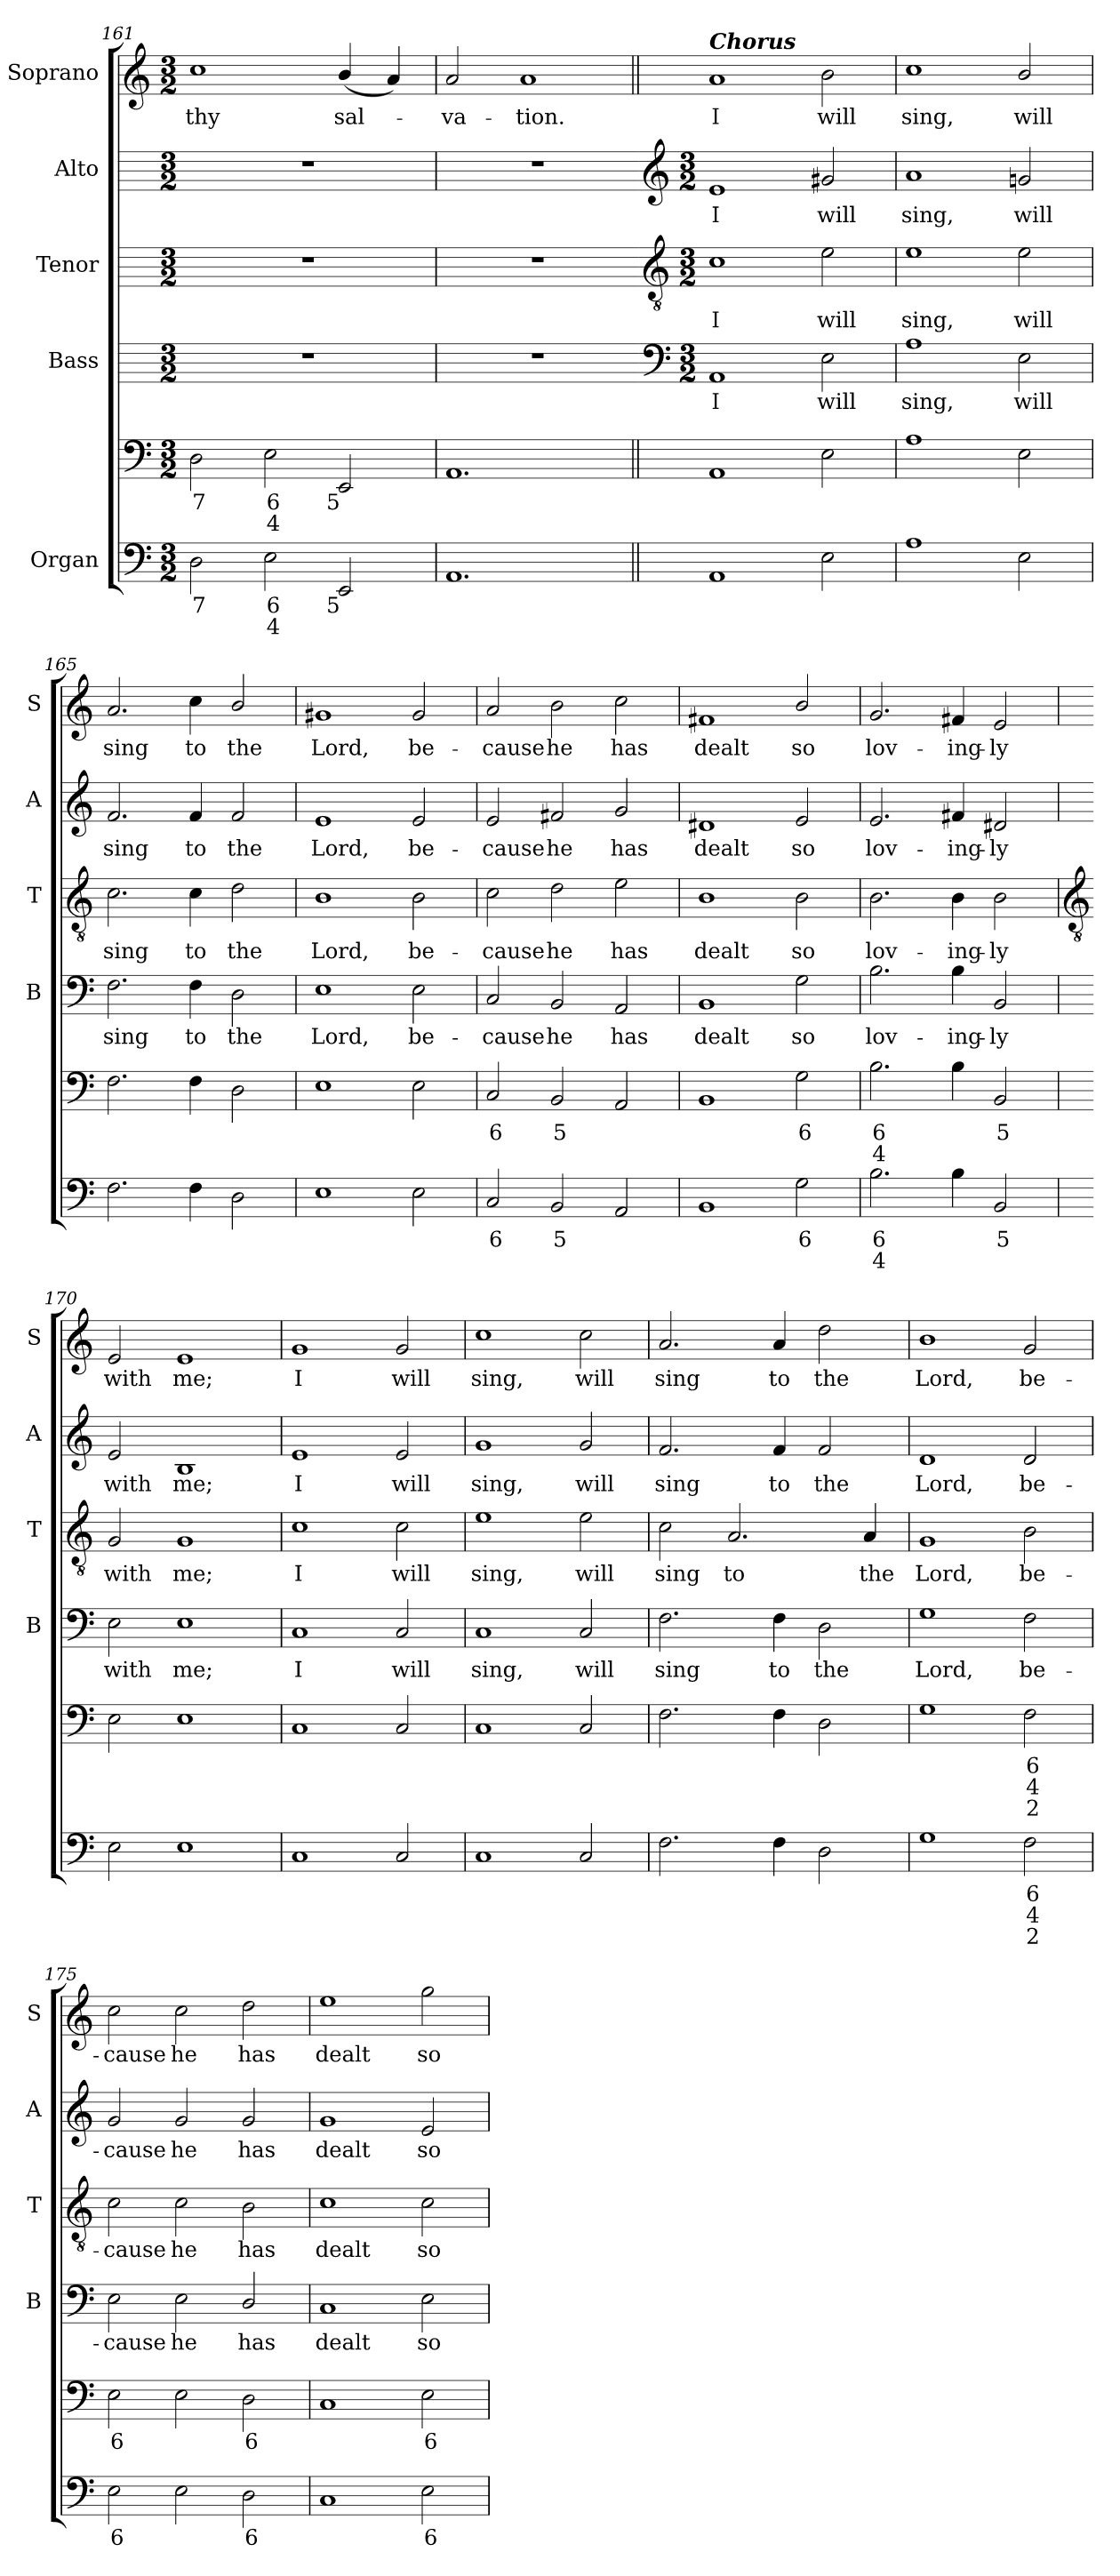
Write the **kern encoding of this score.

**kern	**text	**text	**text	**kern	**text	**text	**text	**kern	**text	**kern	**text	**kern	**text	**kern	**text
*part5	*part5	*part5	*part5	*part5	*part5	*part5	*part5	*part4	*part4	*part3	*part3	*part2	*part2	*part1	*part1
*staff6	*staff6	*staff6	*staff6	*staff5	*staff5	*staff5	*staff5	*staff4	*staff4	*staff3	*staff3	*staff2	*staff2	*staff1	*staff1
*I"Organ	*	*	*	*	*	*	*	*I"Bass	*	*I"Tenor	*	*I"Alto	*	*I"Soprano	*
*	*	*	*	*	*	*	*	*I'B	*	*I'T	*	*I'A	*	*I'S	*
*clefF4	*	*	*	*clefF4	*	*	*	*	*	*	*	*	*	*clefG2	*
*k[]	*	*	*	*k[]	*	*	*	*	*	*	*	*	*	*k[]	*
*C:	*	*	*	*C:	*	*	*	*	*	*	*	*	*	*C:	*
*M3/2	*	*	*	*M3/2	*	*	*	*M3/2	*	*M3/2	*	*M3/2	*	*M3/2	*
=161	=161	=161	=161	=161	=161	=161	=161	=161	=161	=161	=161	=161	=161	=161	=161
!	!LO:LY:b	!	!	!	!LO:LY:b	!	!	!	!	!	!	!	!	!	!LO:LY:b
2D	7	.	.	2D	7	.	.	1.r	.	1.r	.	1.r	.	1cc	thy
!	!LO:LY:b	!LO:LY:b	!	!	!LO:LY:b	!LO:LY:b	!	!	!	!	!	!	!	!	!
2E	6	4	.	2E	6	4	.	.	.	.	.	.	.	.	.
!	!LO:LY:b	!	!	!	!LO:LY:b	!	!	!	!	!	!	!	!	!	!LO:LY:b
2EE	5	.	.	2EE	5	.	.	.	.	.	.	.	.	(<4b/	sal-
.	.	.	.	.	.	.	.	.	.	.	.	.	.	4a)	.
=162	=162	=162	=162	=162	=162	=162	=162	=162	=162	=162	=162	=162	=162	=162	=162
!	!	!	!	!	!	!	!	!	!	!	!	!	!	!	!LO:LY:b
1.AA	.	.	.	1.AA	.	.	.	1.r	.	1.r	.	1.r	.	2a	va-
!	!	!	!	!	!	!	!	!	!	!	!	!	!	!	!LO:LY:b
.	.	.	.	.	.	.	.	.	.	.	.	.	.	1a	-tion.
!!LO:LB:g=z
=163||	=163||	=163||	=163||	=163||	=163||	=163||	=163||	=163	=163||	=163	=163||	=163	=163||	=163||	=163||
*	*	*	*	*	*	*	*	*clefF4	*	*clefGv2	*	*clefG2	*	*	*
*	*	*	*	*	*	*	*	*k[]	*	*k[]	*	*k[]	*	*	*
*	*	*	*	*	*	*	*	*C:	*	*C:	*	*C:	*	*	*
*	*	*	*	*	*	*	*	*M3/2	*	*M3/2	*	*M3/2	*	*	*
!	!	!	!	!	!	!	!	!	!	!	!	!	!	!LO:TX:a:Bi:t=Chorus	!
!	!	!	!	!	!	!	!	!	!LO:LY:b	!	!LO:LY:b	!	!LO:LY:b	!	!LO:LY:b
1AA	.	.	.	1AA	.	.	.	1AA	I	1c	I	1e	I	1a	I
!	!	!	!	!	!	!	!	!	!LO:LY:b	!	!LO:LY:b	!	!LO:LY:b	!	!LO:LY:b
2E	.	.	.	2E	.	.	.	2E	will	2e	will	2g#X	will	2b	will
=164	=164	=164	=164	=164	=164	=164	=164	=164	=164	=164	=164	=164	=164	=164	=164
!	!	!	!	!	!	!	!	!	!LO:LY:b	!	!LO:LY:b	!	!LO:LY:b	!	!LO:LY:b
1A	.	.	.	1A	.	.	.	1A	sing,	1e	sing,	1a	sing,	1cc	sing,
!	!	!	!	!	!	!	!	!	!LO:LY:b	!	!LO:LY:b	!	!LO:LY:b	!	!LO:LY:b
2E	.	.	.	2E	.	.	.	2E	will	2e	will	2gn	will	2b/	will
=165	=165	=165	=165	=165	=165	=165	=165	=165	=165	=165	=165	=165	=165	=165	=165
!	!	!	!	!	!	!	!	!	!LO:LY:b	!	!LO:LY:b	!	!LO:LY:b	!	!LO:LY:b
2.F	.	.	.	2.F	.	.	.	2.F	sing	2.c	sing	2.f	sing	2.a	sing
!	!	!	!	!	!	!	!	!	!LO:LY:b	!	!LO:LY:b	!	!LO:LY:b	!	!LO:LY:b
4F	.	.	.	4F	.	.	.	4F	to	4c	to	4f	to	4cc	to
!	!	!	!	!	!	!	!	!	!LO:LY:b	!	!LO:LY:b	!	!LO:LY:b	!	!LO:LY:b
2D	.	.	.	2D	.	.	.	2D	the	2d	the	2f	the	2b/	the
=166	=166	=166	=166	=166	=166	=166	=166	=166	=166	=166	=166	=166	=166	=166	=166
!	!	!	!	!	!	!	!	!	!LO:LY:b	!	!LO:LY:b	!	!LO:LY:b	!	!LO:LY:b
1E	.	.	.	1E	.	.	.	1E	Lord,	1B	Lord,	1e	Lord,	1g#X	Lord,
!	!	!	!	!	!	!	!	!	!LO:LY:b	!	!LO:LY:b	!	!LO:LY:b	!	!LO:LY:b
2E	.	.	.	2E	.	.	.	2E	be-	2B	be-	2e	be-	2g#	be-
=167	=167	=167	=167	=167	=167	=167	=167	=167	=167	=167	=167	=167	=167	=167	=167
!	!LO:LY:b	!	!	!	!LO:LY:b	!	!	!	!LO:LY:b	!	!LO:LY:b	!	!LO:LY:b	!	!LO:LY:b
2C	6	.	.	2C	6	.	.	2C	-cause	2c	-cause	2e	-cause	2a	-cause
!	!LO:LY:b	!	!	!	!LO:LY:b	!	!	!	!LO:LY:b	!	!LO:LY:b	!	!LO:LY:b	!	!LO:LY:b
2BB	5	.	.	2BB	5	.	.	2BB	he	2d	he	2f#X	he	2b	he
!	!	!	!	!	!	!	!	!	!LO:LY:b	!	!LO:LY:b	!	!LO:LY:b	!	!LO:LY:b
2AA	.	.	.	2AA	.	.	.	2AA	has	2e	has	2g	has	2cc	has
=168	=168	=168	=168	=168	=168	=168	=168	=168	=168	=168	=168	=168	=168	=168	=168
!	!	!	!	!	!	!	!	!	!LO:LY:b	!	!LO:LY:b	!	!LO:LY:b	!	!LO:LY:b
1BB	.	.	.	1BB	.	.	.	1BB	dealt	1B	dealt	1d#X	dealt	1f#X	dealt
!	!LO:LY:b	!	!	!	!LO:LY:b	!	!	!	!LO:LY:b	!	!LO:LY:b	!	!LO:LY:b	!	!LO:LY:b
2G	6	.	.	2G	6	.	.	2G	so	2B	so	2e	so	2b/	so
=169	=169	=169	=169	=169	=169	=169	=169	=169	=169	=169	=169	=169	=169	=169	=169
!	!LO:LY:b	!LO:LY:b	!	!	!LO:LY:b	!LO:LY:b	!	!	!LO:LY:b	!	!LO:LY:b	!	!LO:LY:b	!	!LO:LY:b
2.B	6	4	.	2.B	6	4	.	2.B	lov-	2.B	lov-	2.e	lov-	2.g	lov-
!	!	!	!	!	!	!	!	!	!LO:LY:b	!	!LO:LY:b	!	!LO:LY:b	!	!LO:LY:b
4B	.	.	.	4B	.	.	.	4B	-ing-	4B	-ing-	4f#X	-ing-	4f#X	-ing-
!	!LO:LY:b	!	!	!	!LO:LY:b	!	!	!	!LO:LY:b	!	!LO:LY:b	!	!LO:LY:b	!	!LO:LY:b
2BB	5	.	.	2BB	5	.	.	2BB	-ly	2B	-ly	2d#X	-ly	2e	-ly
!!LO:LB:g=z
=170	=170	=170	=170	=170	=170	=170	=170	=170	=170	=170	=170	=170	=170	=170	=170
*	*	*	*	*	*	*	*	*	*	*clefGv2	*	*	*	*	*
!	!	!	!	!	!	!	!	!	!LO:LY:b	!	!LO:LY:b	!	!LO:LY:b	!	!LO:LY:b
2E	.	.	.	2E	.	.	.	2E	with	2G	with	2e	with	2e	with
!	!	!	!	!	!	!	!	!	!LO:LY:b	!	!LO:LY:b	!	!LO:LY:b	!	!LO:LY:b
1E	.	.	.	1E	.	.	.	1E	me;	1G	me;	1B	me;	1e	me;
=171	=171	=171	=171	=171	=171	=171	=171	=171	=171	=171	=171	=171	=171	=171	=171
!	!	!	!	!	!	!	!	!	!LO:LY:b	!	!LO:LY:b	!	!LO:LY:b	!	!LO:LY:b
1C	.	.	.	1C	.	.	.	1C	I	1c	I	1e	I	1g	I
!	!	!	!	!	!	!	!	!	!LO:LY:b	!	!LO:LY:b	!	!LO:LY:b	!	!LO:LY:b
2C	.	.	.	2C	.	.	.	2C	will	2c	will	2e	will	2g	will
=172	=172	=172	=172	=172	=172	=172	=172	=172	=172	=172	=172	=172	=172	=172	=172
!	!	!	!	!	!	!	!	!	!LO:LY:b	!	!LO:LY:b	!	!LO:LY:b	!	!LO:LY:b
1C	.	.	.	1C	.	.	.	1C	sing,	1e	sing,	1g	sing,	1cc	sing,
!	!	!	!	!	!	!	!	!	!LO:LY:b	!	!LO:LY:b	!	!LO:LY:b	!	!LO:LY:b
2C	.	.	.	2C	.	.	.	2C	will	2e	will	2g	will	2cc	will
=173	=173	=173	=173	=173	=173	=173	=173	=173	=173	=173	=173	=173	=173	=173	=173
!	!	!	!	!	!	!	!	!	!LO:LY:b	!	!LO:LY:b	!	!LO:LY:b	!	!LO:LY:b
2.F	.	.	.	2.F	.	.	.	2.F	sing	2c	sing	2.f	sing	2.a	sing
!	!	!	!	!	!	!	!	!	!	!	!LO:LY:b	!	!	!	!
.	.	.	.	.	.	.	.	.	.	2.A/	to	.	.	.	.
!	!	!	!	!	!	!	!	!	!LO:LY:b	!	!	!	!LO:LY:b	!	!LO:LY:b
4F	.	.	.	4F	.	.	.	4F	to	.	.	4f	to	4a	to
!	!	!	!	!	!	!	!	!	!LO:LY:b	!	!	!	!LO:LY:b	!	!LO:LY:b
2D	.	.	.	2D	.	.	.	2D	the	.	.	2f	the	2dd	the
!	!	!	!	!	!	!	!	!	!	!	!LO:LY:b	!	!	!	!
.	.	.	.	.	.	.	.	.	.	4A/	the	.	.	.	.
=174	=174	=174	=174	=174	=174	=174	=174	=174	=174	=174	=174	=174	=174	=174	=174
!	!	!	!	!	!	!	!	!	!LO:LY:b	!	!LO:LY:b	!	!LO:LY:b	!	!LO:LY:b
1G	.	.	.	1G	.	.	.	1G	Lord,	1G	Lord,	1d	Lord,	1b	Lord,
!	!LO:LY:b	!LO:LY:b	!LO:LY:b	!	!LO:LY:b	!LO:LY:b	!LO:LY:b	!	!LO:LY:b	!	!LO:LY:b	!	!LO:LY:b	!	!LO:LY:b
2F	6	4	2	2F	6	4	2	2F	be-	2B	be-	2d	be-	2g	be-
=175	=175	=175	=175	=175	=175	=175	=175	=175	=175	=175	=175	=175	=175	=175	=175
!	!LO:LY:b	!	!	!	!LO:LY:b	!	!	!	!LO:LY:b	!	!LO:LY:b	!	!LO:LY:b	!	!LO:LY:b
2E	6	.	.	2E	6	.	.	2E	-cause	2c	-cause	2g	-cause	2cc	-cause
!	!	!	!	!	!	!	!	!	!LO:LY:b	!	!LO:LY:b	!	!LO:LY:b	!	!LO:LY:b
2E	.	.	.	2E	.	.	.	2E	he	2c	he	2g	he	2cc	he
!	!LO:LY:b	!	!	!	!LO:LY:b	!	!	!	!LO:LY:b	!	!LO:LY:b	!	!LO:LY:b	!	!LO:LY:b
2D	6	.	.	2D	6	.	.	2D/	has	2B	has	2g	has	2dd	has
=176	=176	=176	=176	=176	=176	=176	=176	=176	=176	=176	=176	=176	=176	=176	=176
!	!	!	!	!	!	!	!	!	!LO:LY:b	!	!LO:LY:b	!	!LO:LY:b	!	!LO:LY:b
1C	.	.	.	1C	.	.	.	1C	dealt	1c	dealt	1g	dealt	1ee	dealt
!	!LO:LY:b	!	!	!	!LO:LY:b	!	!	!	!LO:LY:b	!	!LO:LY:b	!	!LO:LY:b	!	!LO:LY:b
2E	6	.	.	2E	6	.	.	2E	so	2c	so	2e	so	2gg	so
=	=	=	=	=	=	=	=	=	=	=	=	=	=	=	=
*-	*-	*-	*-	*-	*-	*-	*-	*-	*-	*-	*-	*-	*-	*-	*-
